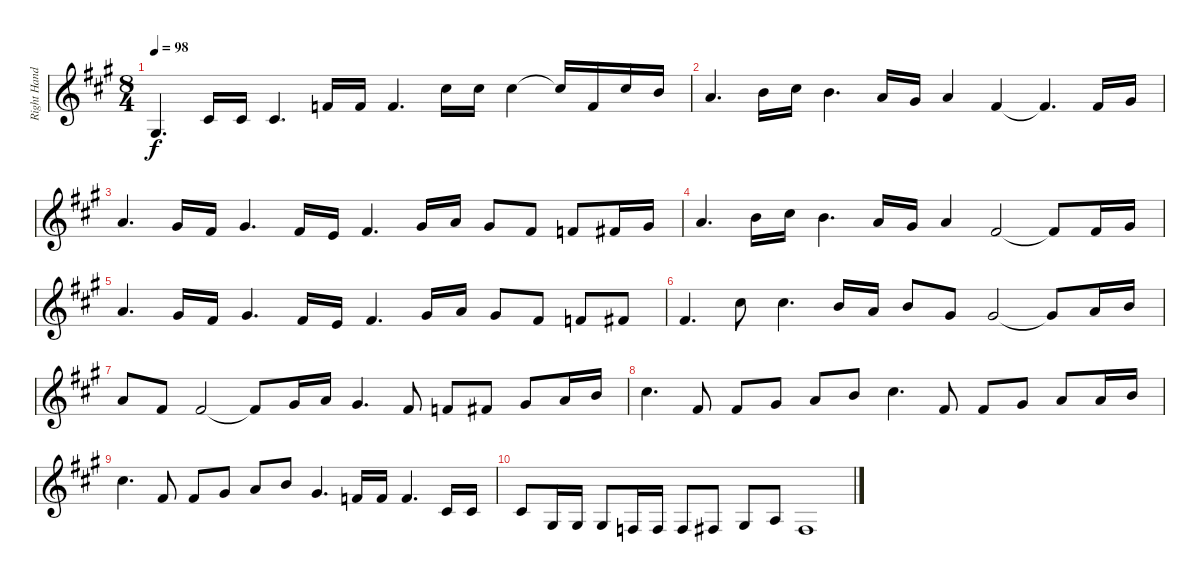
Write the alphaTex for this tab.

\track ("Right Hand" "Right Hand") {instrument acousticgrandpiano}
\staff {score}
\tuning (D4 A3 F3 C3 G2 C2) {hide}
\ts (8 4)
\tempo 98
\clef g2
\ks f#minor
3.3.4{d dy f} 4.2.16 4.2.16 4.2.4{d} 3.1.16 3.1.16 3.1.4{d} 11.1.16 11.1.16 11.1.4 11.1{t}.16 12.3.16 11.1.16 9.1.16 |
7.1.4{d} 9.1.16 11.1.16 9.1.4{d} 7.1.16 6.1.16 7.1.4 4.1.4 4.1{t}.4{d} 4.1.16 6.1.16 |
7.1.4{d} 6.1.16 4.1.16 6.1.4{d} 4.1.16 2.1.16 4.1.4{d} 6.1.16 7.1.16 6.1.8 4.1.8 3.1.8 4.1.16 6.1.16 |
7.1.4{d} 9.1.16 11.1.16 9.1.4{d} 7.1.16 6.1.16 7.1.4 4.1.2 4.1{t}.8 4.1.16 6.1.16 |
7.1.4{d} 6.1.16 4.1.16 6.1.4{d} 4.1.16 2.1.16 4.1.4{d} 6.1.16 7.1.16 6.1.8 4.1.8 3.1.8 4.1.8 |
4.1.4{d} 11.1.8 11.1.4{d} 9.1.16 7.1.16 9.1.8 6.1.8 6.1.2 6.1{t}.8 7.1.16 9.1.16 |
7.1.8 9.2.8 9.2.2 9.2{t}.8 6.1.16 7.1.16 6.1.4{d} 4.1.8 3.1.8 4.1.8 6.1.8 7.1.16 9.1.16 |
11.1.4{d} 9.2.8 9.2.8 6.1.8 7.1.8 9.1.8 11.1.4{d} 9.2.8 9.2.8 6.1.8 7.1.8 7.1.16 9.1.16 |
11.1.4{d} 9.2.8 9.2.8 6.1.8 7.1.8 9.1.8 6.1.4{d} 8.2.16 8.2.16 8.2.4{d} 8.3.16 8.3.16 |
8.3.8 8.4.16 8.4.16 8.4.8 0.3.16 0.3.16 0.3.8 1.3.8 3.3.8 0.2.8 1.3.1
